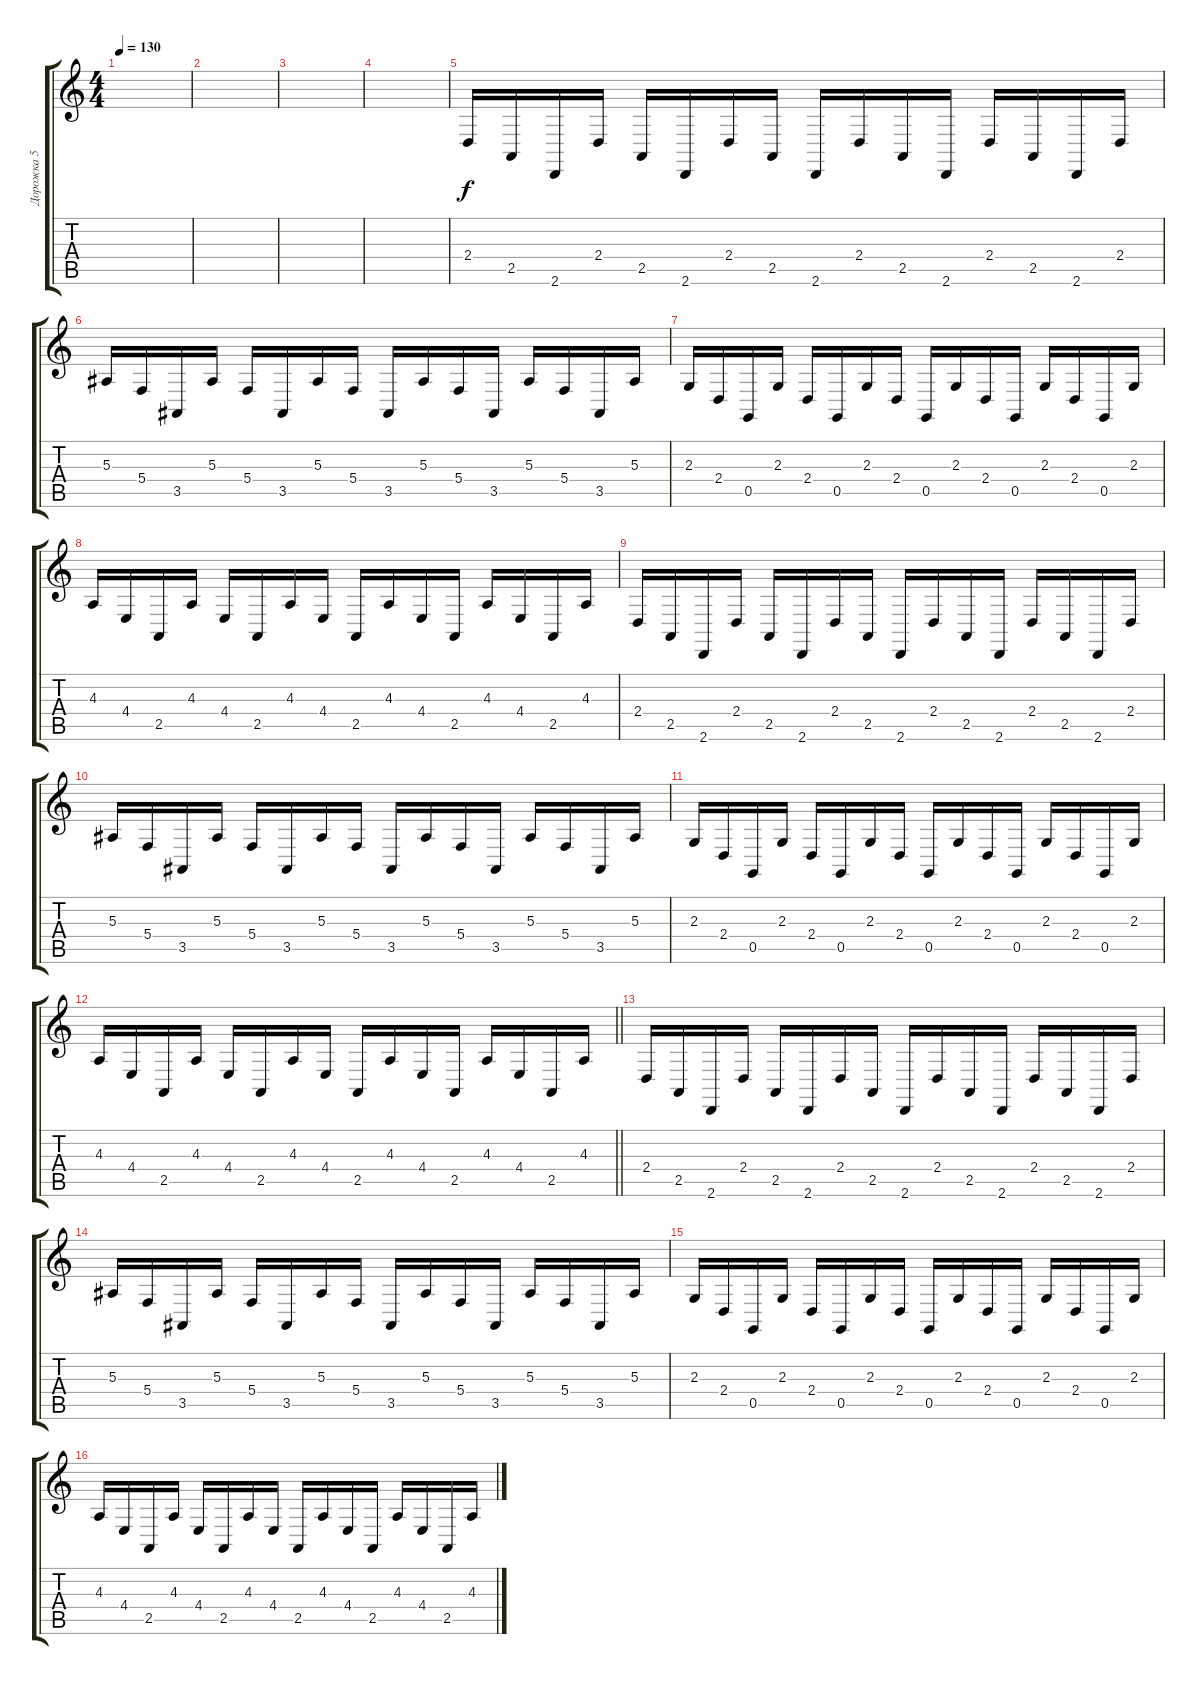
\track ("Дорожка 5" "Дорожка 5") {instrument lead2sawtooth}
\staff {score tabs}
\tuning (D4 A3 F3 C3 G2 C2) {hide}
\ts (4 4)
\tempo 130
\clef g2
\ks c
|
|
|
|
2.4.16 2.5.16{volume 13} 2.6.16 2.4.16 2.5.16 2.6.16 2.4.16 2.5.16 2.6.16 2.4.16 2.5.16 2.6.16 2.4.16 2.5.16 2.6.16 2.4.16 |
5.3.16 5.4.16 3.5.16 5.3.16 5.4.16 3.5.16 5.3.16 5.4.16 3.5.16 5.3.16 5.4.16 3.5.16 5.3.16 5.4.16 3.5.16 5.3.16 |
2.3.16 2.4.16 0.5.16 2.3.16 2.4.16 0.5.16 2.3.16 2.4.16 0.5.16 2.3.16 2.4.16 0.5.16 2.3.16 2.4.16 0.5.16 2.3.16 |
4.3.16 4.4.16 2.5.16 4.3.16 4.4.16 2.5.16 4.3.16 4.4.16 2.5.16 4.3.16 4.4.16 2.5.16 4.3.16 4.4.16 2.5.16 4.3.16 |
2.4.16 2.5.16{volume 13} 2.6.16 2.4.16 2.5.16 2.6.16 2.4.16 2.5.16 2.6.16 2.4.16 2.5.16 2.6.16 2.4.16 2.5.16 2.6.16 2.4.16 |
5.3.16 5.4.16 3.5.16 5.3.16 5.4.16 3.5.16 5.3.16 5.4.16 3.5.16 5.3.16 5.4.16 3.5.16 5.3.16 5.4.16 3.5.16 5.3.16 |
2.3.16 2.4.16 0.5.16 2.3.16 2.4.16 0.5.16 2.3.16 2.4.16 0.5.16 2.3.16 2.4.16 0.5.16 2.3.16 2.4.16 0.5.16 2.3.16 |
\barLineRight lightlight
4.3.16 4.4.16 2.5.16 4.3.16 4.4.16 2.5.16 4.3.16 4.4.16 2.5.16 4.3.16 4.4.16 2.5.16 4.3.16 4.4.16 2.5.16 4.3.16 |
2.4.16 2.5.16{volume 13} 2.6.16 2.4.16 2.5.16 2.6.16 2.4.16 2.5.16 2.6.16 2.4.16 2.5.16 2.6.16 2.4.16 2.5.16 2.6.16 2.4.16 |
5.3.16 5.4.16 3.5.16 5.3.16 5.4.16 3.5.16 5.3.16 5.4.16 3.5.16 5.3.16 5.4.16 3.5.16 5.3.16 5.4.16 3.5.16 5.3.16 |
2.3.16 2.4.16 0.5.16 2.3.16 2.4.16 0.5.16 2.3.16 2.4.16 0.5.16 2.3.16 2.4.16 0.5.16 2.3.16 2.4.16 0.5.16 2.3.16 |
4.3.16 4.4.16 2.5.16 4.3.16 4.4.16 2.5.16 4.3.16 4.4.16 2.5.16 4.3.16 4.4.16 2.5.16 4.3.16 4.4.16 2.5.16 4.3.16
